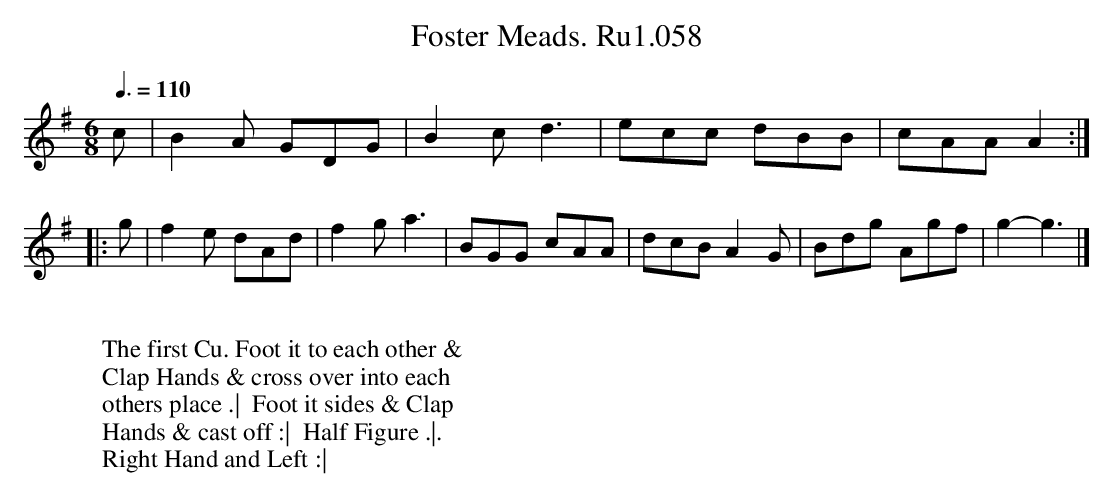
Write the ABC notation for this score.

X:1
T:Foster Meads. Ru1.058
L:1/8
M:6/8
Q:3/8=110
K:G
c|B2A GDG|B2c d3|ecc dBB|cAA A2 :|
|:g|f2e dAd|f2g a3|BGG cAA|dcB A2G|Bdg Agf|g2-g3 |]
W:
W: The first Cu. Foot it to each other &
W: Clap Hands & cross over into each
W: others place .|  Foot it sides & Clap
W: Hands & cast off :|  Half Figure .|.
W: Right Hand and Left :|
